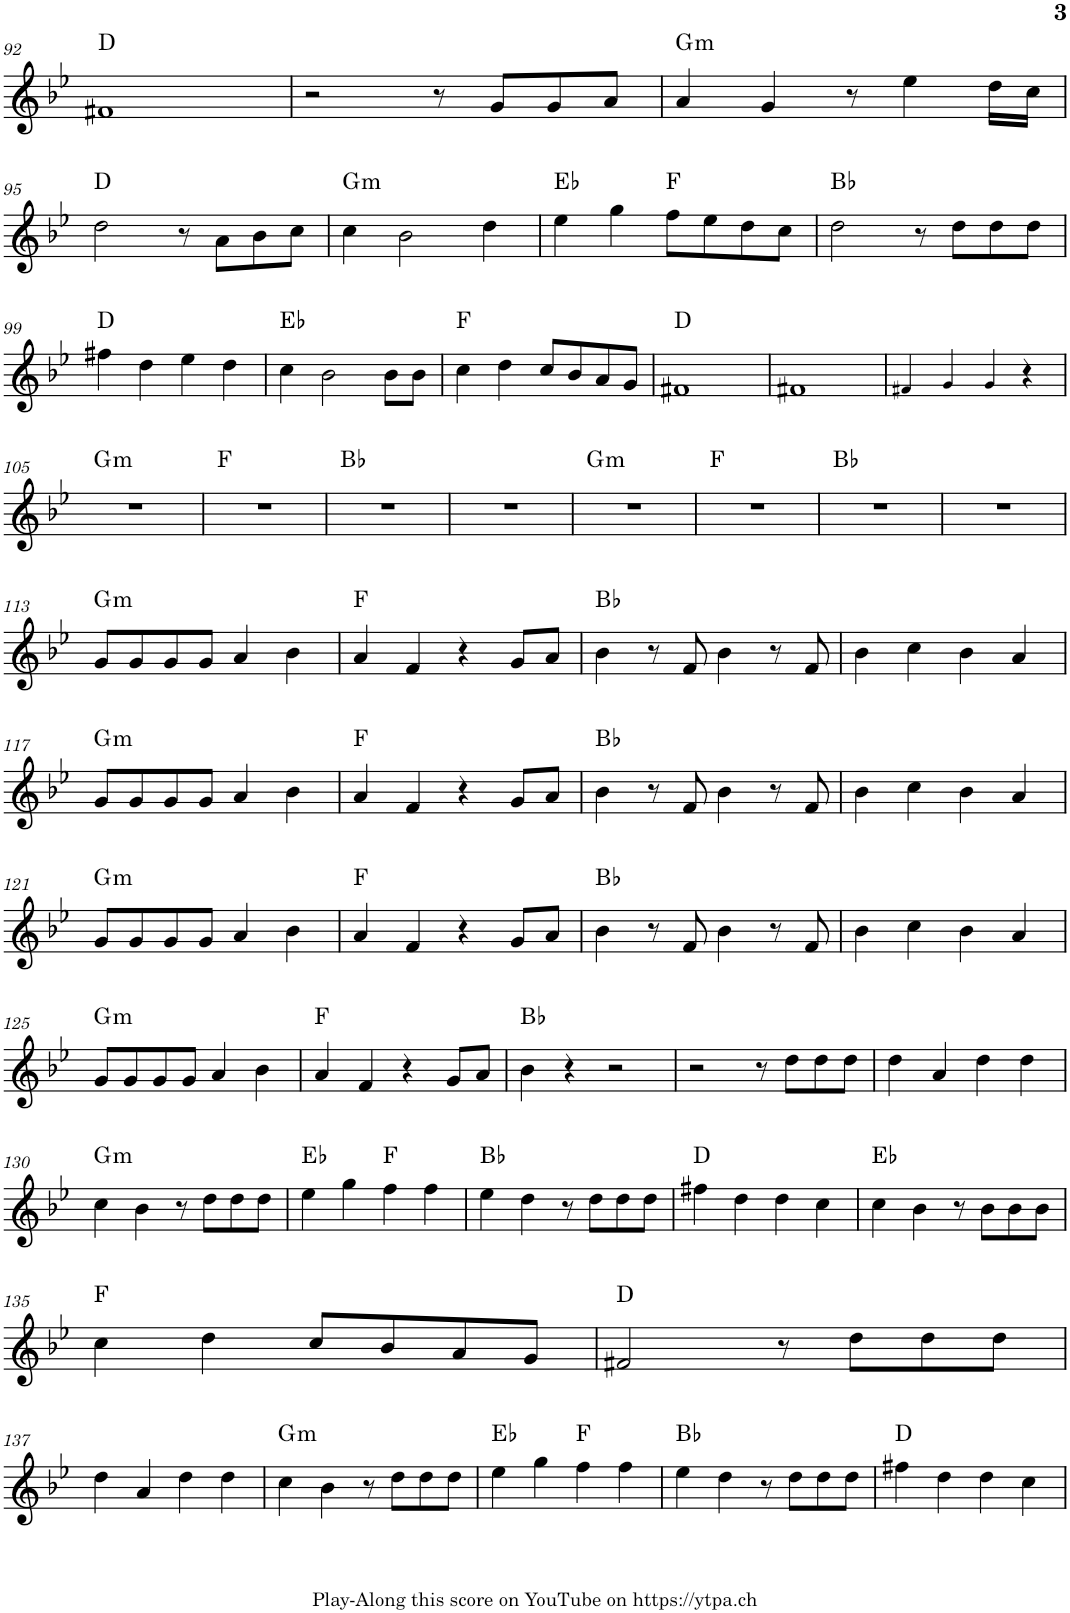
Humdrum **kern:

**kern	**harte
*part1	*part1
*staff1	*
*I"Piano	*
*I'Pno.	*
!!LO:PB:g=z
*clefG2	*
*k[b-e-]	*
*M4/4	*
=92	=92
1f#X	D:maj
=93	=93
2r	.
8r	.
8g/L	.
8g/	.
8a/J	.
=94	=94
!	!LO:H:kt=m
4a/	G:min
4g/	.
8r	.
4ee-\	.
16dd\LL	.
16cc\JJ	.
!!LO:LB:g=z
=95	=95
2dd\	D:maj
8r	.
8a\L	.
8b-\	.
8cc\J	.
=96	=96
!	!LO:H:kt=m
4cc\	G:min
2b-\	.
4dd\	.
=97	=97
4ee-\	Eb:maj
4gg\	.
8ff\L	F:maj
8ee-\	.
8dd\	.
8cc\J	.
=98	=98
2dd\	Bb:maj
8r	.
8dd\L	.
8dd\	.
8dd\J	.
!!LO:LB:g=z
=99	=99
4ff#X\	D:maj
4dd\	.
4ee-\	.
4dd\	.
=100	=100
4cc\	Eb:maj
2b-\	.
8b-\L	.
8b-\J	.
=101	=101
4cc\	F:maj
4dd\	.
8cc/L	.
8b-/	.
8a/	.
8g/J	.
=102	=102
1f#X	D:maj
=103	=103
1f#X	.
=104	=104
4f#X!/	.
4g!/	.
4g!/	.
4r	.
!!LO:LB:g=z
=105	=105
!	!LO:H:kt=m
1r	G:min
=106	=106
1r	F:maj
=107	=107
1r	Bb:maj
=108	=108
1r	.
=109	=109
!	!LO:H:kt=m
1r	G:min
=110	=110
1r	F:maj
=111	=111
1r	Bb:maj
=112	=112
1r	.
!!LO:LB:g=z
=113	=113
!	!LO:H:kt=m
8g/L	G:min
8g/	.
8g/	.
8g/J	.
4a/	.
4b-\	.
=114	=114
4a/	F:maj
4f/	.
4r	.
8g/L	.
8a/J	.
=115	=115
4b-\	Bb:maj
8r	.
8f/	.
4b-\	.
8r	.
8f/	.
=116	=116
4b-\	.
4cc\	.
4b-\	.
4a/	.
!!LO:LB:g=z
=117	=117
!	!LO:H:kt=m
8g/L	G:min
8g/	.
8g/	.
8g/J	.
4a/	.
4b-\	.
=118	=118
4a/	F:maj
4f/	.
4r	.
8g/L	.
8a/J	.
=119	=119
4b-\	Bb:maj
8r	.
8f/	.
4b-\	.
8r	.
8f/	.
=120	=120
4b-\	.
4cc\	.
4b-\	.
4a/	.
!!LO:LB:g=z
=121	=121
!	!LO:H:kt=m
8g/L	G:min
8g/	.
8g/	.
8g/J	.
4a/	.
4b-\	.
=122	=122
4a/	F:maj
4f/	.
4r	.
8g/L	.
8a/J	.
=123	=123
4b-\	Bb:maj
8r	.
8f/	.
4b-\	.
8r	.
8f/	.
=124	=124
4b-\	.
4cc\	.
4b-\	.
4a/	.
!!LO:LB:g=z
=125	=125
!	!LO:H:kt=m
8g/L	G:min
8g/	.
8g/	.
8g/J	.
4a/	.
4b-\	.
=126	=126
4a/	F:maj
4f/	.
4r	.
8g/L	.
8a/J	.
=127	=127
4b-\	Bb:maj
4r	.
2r	.
=128	=128
2r	.
8r	.
8dd\L	.
8dd\	.
8dd\J	.
=129	=129
4dd\	.
4a/	.
4dd\	.
4dd\	.
!!LO:LB:g=z
=130	=130
!	!LO:H:kt=m
4cc\	G:min
4b-\	.
8r	.
8dd\L	.
8dd\	.
8dd\J	.
=131	=131
4ee-\	Eb:maj
4gg\	.
4ff\	F:maj
4ff\	.
=132	=132
4ee-\	Bb:maj
4dd\	.
8r	.
8dd\L	.
8dd\	.
8dd\J	.
=133	=133
4ff#X\	D:maj
4dd\	.
4dd\	.
4cc\	.
=134	=134
4cc\	Eb:maj
4b-\	.
8r	.
8b-\L	.
8b-\	.
8b-\J	.
!!LO:LB:g=z
=135	=135
4cc\	F:maj
4dd\	.
8cc/L	.
8b-/	.
8a/	.
8g/J	.
=136	=136
2f#X/	D:maj
8r	.
8dd\L	.
8dd\	.
8dd\J	.
!!LO:LB:g=z
=137	=137
4dd\	.
4a/	.
4dd\	.
4dd\	.
=138	=138
!	!LO:H:kt=m
4cc\	G:min
4b-\	.
8r	.
8dd\L	.
8dd\	.
8dd\J	.
=139	=139
4ee-\	Eb:maj
4gg\	.
4ff\	F:maj
4ff\	.
=140	=140
4ee-\	Bb:maj
4dd\	.
8r	.
8dd\L	.
8dd\	.
8dd\J	.
=141	=141
4ff#X\	D:maj
4dd\	.
4dd\	.
4cc\	.
=	=
*-	*-
